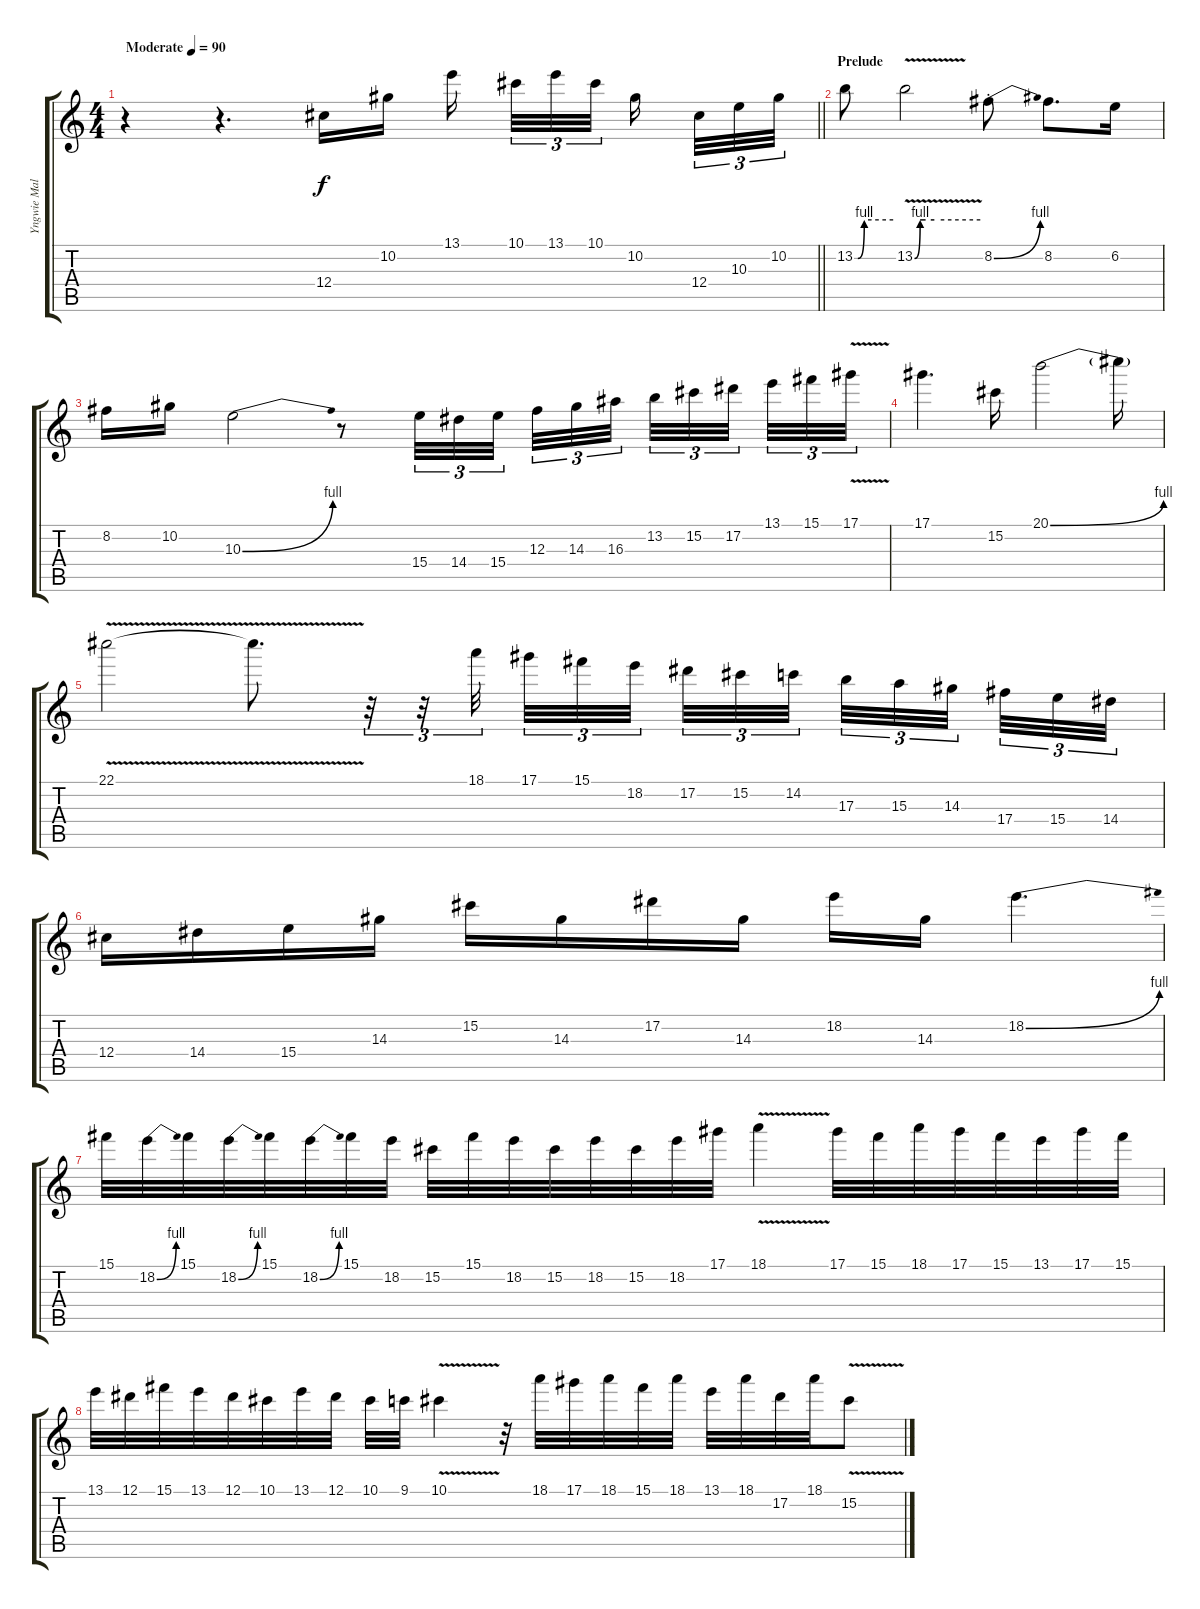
\track ("Yngwie Malmsteen" "Yngwie Mal") {instrument overdrivenguitar}
\staff {score tabs}
\tuning (Eb4 Bb3 Gb3 Db3 Ab2 Eb2) {hide}
\ts (4 4)
\tempo (90 "Moderate")
\clef g2
\barLineRight lightlight
\ks c
r.4{dy f instrument overdrivenguitar} r.4{d} 12.4.16 10.2.16 13.1.16{beam splitsecondary} 10.1.32{tu (3 2)} 13.1.32{tu (3 2)} 10.1.32{tu (3 2) beam splitsecondary} 10.2.16{beam splitsecondary} 12.4.32{tu (3 2)} 10.3.32{tu (3 2)} 10.2.32{tu (3 2)} |
\section ("" "Prelude")
13.2{be (custom 0 0 5 0 15 4 60 4)}.8 13.2{be (custom 0 0 5 4 10 4 18 4 60 4) v}.2 8.2{be (bend 0 0 60 4) st}.8 8.2.8{d} 6.2.16 |
8.2.16 10.2.16 10.3{be (bend 0 0 60 4)}.2 r.8 15.4.32{tu (3 2)} 14.4.32{tu (3 2)} 15.4.32{tu (3 2) beam splitsecondary} 12.3.32{tu (3 2)} 14.3.32{tu (3 2)} 16.3.32{tu (3 2) beam splitsecondary} 13.2.32{tu (3 2)} 15.2.32{tu (3 2)} 17.2.32{tu (3 2) beam splitsecondary} 13.1.32{tu (3 2)} 15.1.32{tu (3 2)} 17.1{v}.32{tu (3 2)} |
17.1.4{d} 15.2.16 20.1{be (bend 0 0 60 4)}.2 20.1{t}.16 |
22.1{v}.2 22.1{t}.8{d} r.32{tu (3 2)} r.32{tu (3 2)} 18.1.32{tu (3 2)} 17.1.32{tu (3 2)} 15.1.32{tu (3 2)} 18.2.32{tu (3 2) beam splitsecondary} 17.2.32{tu (3 2)} 15.2.32{tu (3 2)} 14.2.32{tu (3 2) beam splitsecondary} 17.3.32{tu (3 2)} 15.3.32{tu (3 2)} 14.3.32{tu (3 2) beam splitsecondary} 17.4.32{tu (3 2)} 15.4.32{tu (3 2)} 14.4.32{tu (3 2)} |
12.4.16 14.4.16 15.4.16 14.3.16 15.2.16 14.3.16 17.2.16 14.3.16 18.2.16 14.3.16 18.2{be (bend 0 0 60 4)}.4{d} |
15.1.32 18.2{be (bend 0 0 60 4)}.32 15.1.32 18.2{be (bend 0 0 60 4)}.32 15.1.32 18.2{be (bend 0 0 60 4)}.32 15.1.32 18.2.32 15.2.32 15.1.32 18.2.32 15.2.32 18.2.32 15.2.32 18.2.32 17.1.32 18.1{v}.4 17.1.32 15.1.32 18.1.32 17.1.32 15.1.32 13.1.32 17.1.32 15.1.32 |
13.1.32 12.1.32 15.1.32 13.1.32 12.1.32 10.1.32 13.1.32 12.1.32 10.1.32 9.1.32 10.1{v}.4 r.32 18.1.32 17.1.32 18.1.32 15.1.32 18.1.32 13.1.32 18.1.32 17.2.32 18.1.32 15.2{v}.8
